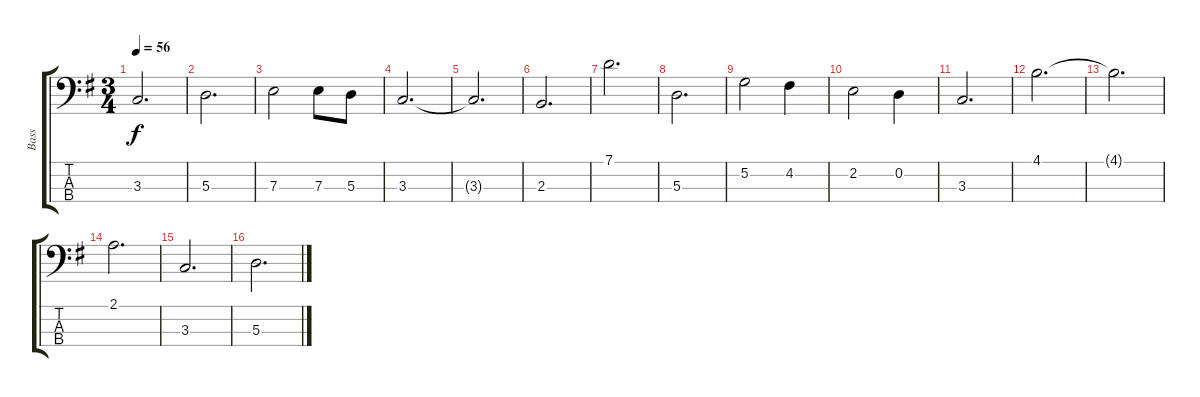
\track ("Bass" "Bass") {instrument electricbasspick}
\staff {score tabs}
\tuning (G2 D2 A1 E1) {hide}
\ts (3 4)
\tempo 56
\clef f4
\ks g
3.3{t}.2{d dy f} |
5.3.2{d} |
7.3.2 7.3.8 5.3.8 |
3.3.2{d} |
3.3{t}.2{d} |
2.3.2{d} |
7.1.2{d} |
5.3.2{d} |
5.2.2 4.2.4 |
2.2.2 0.2.4 |
3.3.2{d} |
4.1.2{d} |
4.1{t}.2{d} |
2.1.2{d} |
3.3.2{d} |
5.3.2{d}
